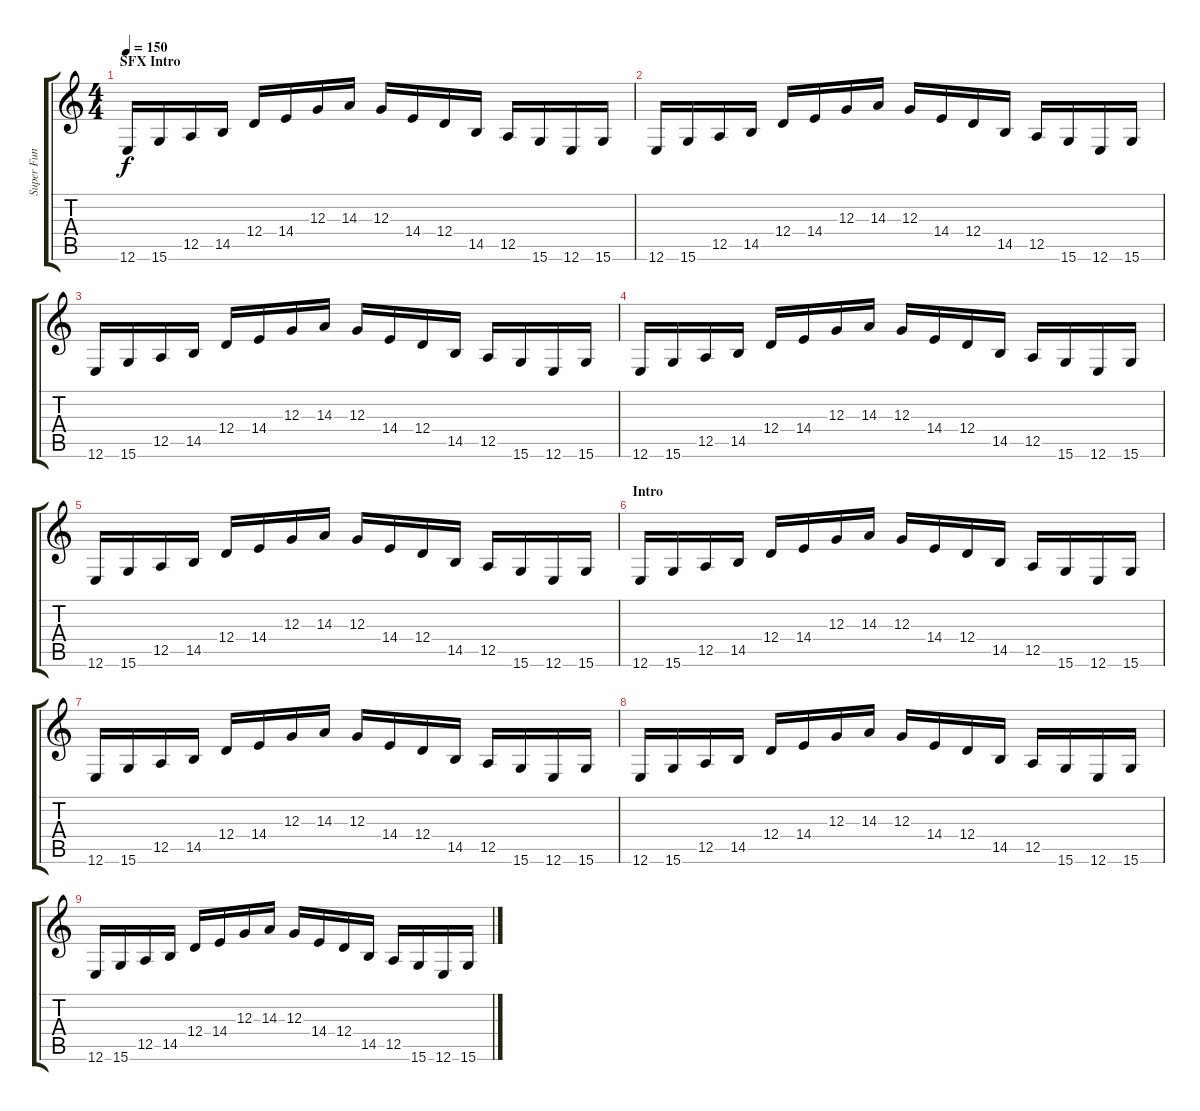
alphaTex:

\track ("Super Fun Hissing At The Start" "Super Fun ") {instrument seashore}
\staff {score tabs}
\tuning (E4 B3 G3 D3 A2 E2) {hide}
\ts (4 4)
\section ("" "SFX Intro")
\tempo 150
\clef g2
\ks c
12.6.16{dy f instrument seashore} 15.6.16 12.5.16 14.5.16 12.4.16 14.4.16 12.3.16 14.3.16 12.3.16 14.4.16 12.4.16 14.5.16 12.5.16 15.6.16 12.6.16 15.6.16 |
12.6.16 15.6.16 12.5.16 14.5.16 12.4.16 14.4.16 12.3.16 14.3.16 12.3.16 14.4.16 12.4.16 14.5.16 12.5.16 15.6.16 12.6.16 15.6.16 |
12.6.16 15.6.16 12.5.16 14.5.16 12.4.16 14.4.16 12.3.16 14.3.16 12.3.16 14.4.16 12.4.16 14.5.16 12.5.16 15.6.16 12.6.16 15.6.16 |
12.6.16 15.6.16 12.5.16 14.5.16 12.4.16 14.4.16 12.3.16 14.3.16 12.3.16 14.4.16 12.4.16 14.5.16 12.5.16 15.6.16 12.6.16 15.6.16 |
12.6.16 15.6.16 12.5.16 14.5.16 12.4.16 14.4.16 12.3.16 14.3.16 12.3.16 14.4.16 12.4.16 14.5.16 12.5.16 15.6.16 12.6.16 15.6.16 |
\section ("" "Intro")
12.6.16{instrument seashore} 15.6.16 12.5.16 14.5.16 12.4.16 14.4.16 12.3.16 14.3.16 12.3.16 14.4.16 12.4.16 14.5.16 12.5.16 15.6.16 12.6.16 15.6.16 |
12.6.16{instrument seashore} 15.6.16 12.5.16 14.5.16 12.4.16 14.4.16 12.3.16 14.3.16 12.3.16 14.4.16 12.4.16 14.5.16 12.5.16 15.6.16 12.6.16 15.6.16 |
12.6.16{instrument seashore} 15.6.16 12.5.16 14.5.16 12.4.16 14.4.16 12.3.16 14.3.16 12.3.16 14.4.16 12.4.16 14.5.16 12.5.16 15.6.16 12.6.16 15.6.16 |
12.6.16{instrument seashore} 15.6.16 12.5.16 14.5.16 12.4.16 14.4.16 12.3.16 14.3.16 12.3.16 14.4.16 12.4.16 14.5.16 12.5.16 15.6.16 12.6.16 15.6.16
